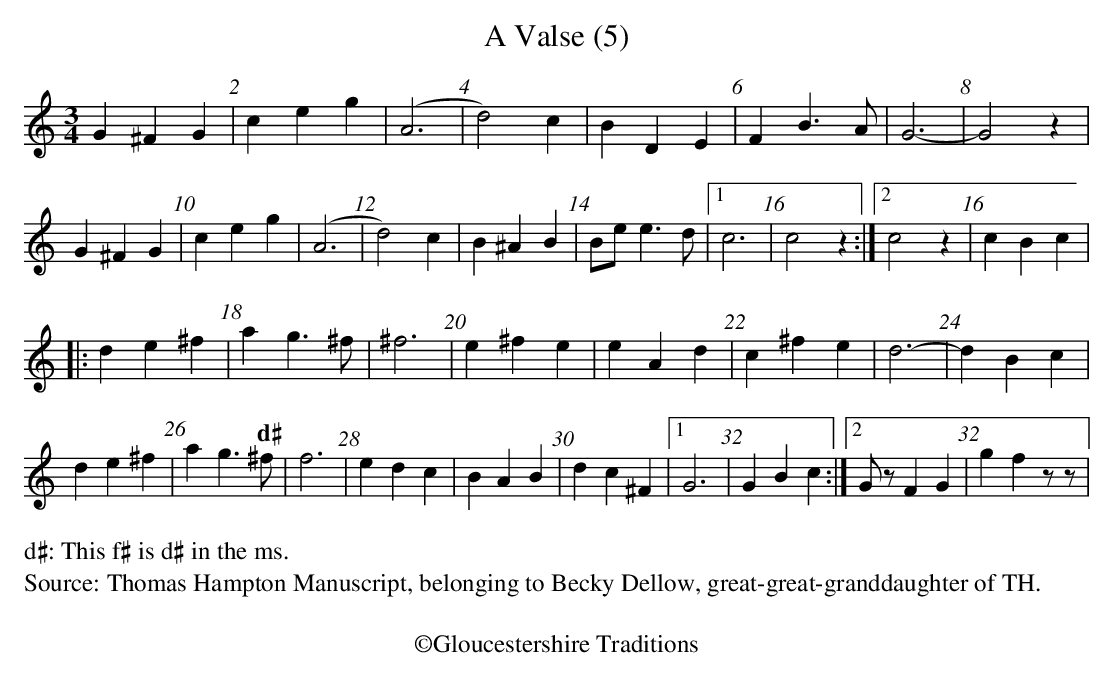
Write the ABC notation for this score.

X:1
T:Valse (5), A
M:3/4
L:1/4
K:C
G^FG | ceg | (A3 | d2)c | BDE | FB>A | G3- | G2z |
G^FG | ceg | (A3 | d2)c | B^AB | B/e/e>d |1c3 |c2z:|2c2z | cBc |
|:de^f | ag>^f | ^f3 | e^fe | eAd | c^fe | d3- | dBc |
de^f | ag>"^d\201"^f | f3 | edc | BAB | dc^F |1G3 | GBc :|2G/z/FG | gfz/z/|
